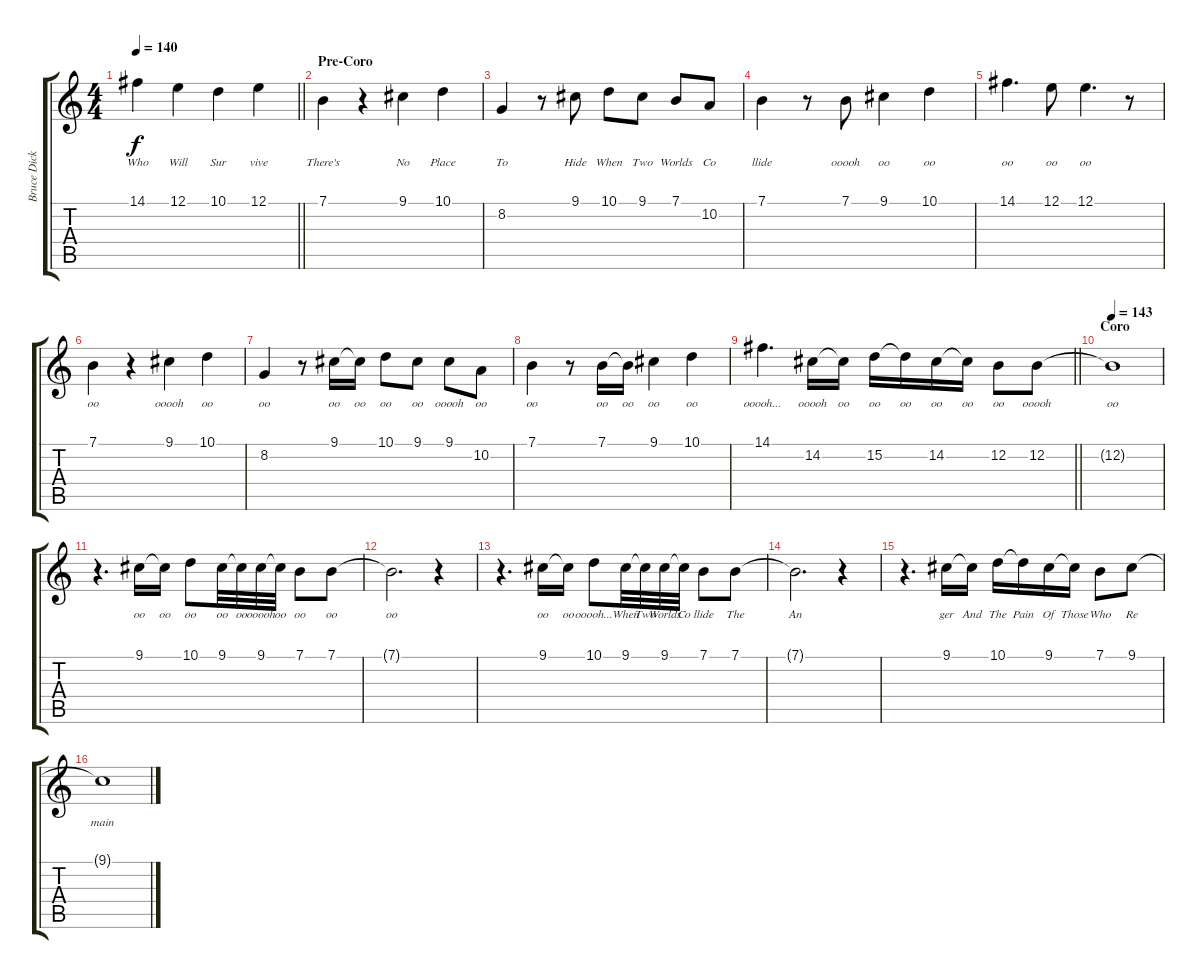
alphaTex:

\track ("Bruce Dickinson" "Bruce Dick") {instrument lead2sawtooth}
\staff {score tabs}
\tuning (E4 B3 G3 D3 A2 E2) {hide}
\ts (4 4)
\tempo 140
\clef g2
\barLineRight lightlight
\ks c
14.1.4{lyrics (0 "Who") lyrics (1 "") lyrics (2 "") lyrics (3 "") lyrics (4 "") dy f} 12.1.4{lyrics (0 "Will") lyrics (1 "") lyrics (2 "") lyrics (3 "") lyrics (4 "")} 10.1.4{lyrics (0 "Sur") lyrics (1 "") lyrics (2 "") lyrics (3 "") lyrics (4 "")} 12.1.4{lyrics (0 "vive") lyrics (1 "") lyrics (2 "") lyrics (3 "") lyrics (4 "")} |
\section ("" "Pre-Coro")
7.1.4{lyrics (0 "There's") lyrics (1 "") lyrics (2 "") lyrics (3 "") lyrics (4 "")} r.4 9.1.4{lyrics (0 "No") lyrics (1 "") lyrics (2 "") lyrics (3 "") lyrics (4 "")} 10.1.4{lyrics (0 "Place") lyrics (1 "") lyrics (2 "") lyrics (3 "") lyrics (4 "")} |
8.2.4{lyrics (0 "To") lyrics (1 "") lyrics (2 "") lyrics (3 "") lyrics (4 "")} r.8 9.1.8{lyrics (0 "Hide") lyrics (1 "") lyrics (2 "") lyrics (3 "") lyrics (4 "")} 10.1.8{lyrics (0 "When") lyrics (1 "") lyrics (2 "") lyrics (3 "") lyrics (4 "")} 9.1.8{lyrics (0 "Two") lyrics (1 "") lyrics (2 "") lyrics (3 "") lyrics (4 "")} 7.1.8{lyrics (0 "Worlds") lyrics (1 "") lyrics (2 "") lyrics (3 "") lyrics (4 "")} 10.2.8{lyrics (0 "Co") lyrics (1 "") lyrics (2 "") lyrics (3 "") lyrics (4 "")} |
7.1.4{lyrics (0 "llide") lyrics (1 "") lyrics (2 "") lyrics (3 "") lyrics (4 "")} r.8 7.1.8{lyrics (0 "ooooh") lyrics (1 "") lyrics (2 "") lyrics (3 "") lyrics (4 "")} 9.1.4{lyrics (0 "oo") lyrics (1 "") lyrics (2 "") lyrics (3 "") lyrics (4 "")} 10.1.4{lyrics (0 "oo") lyrics (1 "") lyrics (2 "") lyrics (3 "") lyrics (4 "")} |
14.1.4{d lyrics (0 "oo") lyrics (1 "") lyrics (2 "") lyrics (3 "") lyrics (4 "")} 12.1.8{lyrics (0 "oo") lyrics (1 "") lyrics (2 "") lyrics (3 "") lyrics (4 "")} 12.1.4{d lyrics (0 "oo") lyrics (1 "") lyrics (2 "") lyrics (3 "") lyrics (4 "")} r.8 |
7.1.4{lyrics (0 "oo") lyrics (1 "") lyrics (2 "") lyrics (3 "") lyrics (4 "")} r.4 9.1.4{lyrics (0 "ooooh") lyrics (1 "") lyrics (2 "") lyrics (3 "") lyrics (4 "")} 10.1.4{lyrics (0 "oo") lyrics (1 "") lyrics (2 "") lyrics (3 "") lyrics (4 "")} |
8.2.4{lyrics (0 "oo") lyrics (1 "") lyrics (2 "") lyrics (3 "") lyrics (4 "")} r.8 9.1.16{lyrics (0 "oo") lyrics (1 "") lyrics (2 "") lyrics (3 "") lyrics (4 "")} 9.1{t}.16{lyrics (0 "oo") lyrics (1 "") lyrics (2 "") lyrics (3 "") lyrics (4 "")} 10.1.8{lyrics (0 "oo") lyrics (1 "") lyrics (2 "") lyrics (3 "") lyrics (4 "")} 9.1.8{lyrics (0 "oo") lyrics (1 "") lyrics (2 "") lyrics (3 "") lyrics (4 "")} 9.1.8{lyrics (0 "ooooh") lyrics (1 "") lyrics (2 "") lyrics (3 "") lyrics (4 "")} 10.2.8{lyrics (0 "oo") lyrics (1 "") lyrics (2 "") lyrics (3 "") lyrics (4 "")} |
7.1.4{lyrics (0 "oo") lyrics (1 "") lyrics (2 "") lyrics (3 "") lyrics (4 "")} r.8 7.1.16{lyrics (0 "oo") lyrics (1 "") lyrics (2 "") lyrics (3 "") lyrics (4 "")} 7.1{t}.16{lyrics (0 "oo") lyrics (1 "") lyrics (2 "") lyrics (3 "") lyrics (4 "")} 9.1.4{lyrics (0 "oo") lyrics (1 "") lyrics (2 "") lyrics (3 "") lyrics (4 "")} 10.1.4{lyrics (0 "oo") lyrics (1 "") lyrics (2 "") lyrics (3 "") lyrics (4 "")} |
\barLineRight lightlight
14.1.4{d lyrics (0 "ooooh...") lyrics (1 "") lyrics (2 "") lyrics (3 "") lyrics (4 "")} 14.2.16{lyrics (0 "ooooh") lyrics (1 "") lyrics (2 "") lyrics (3 "") lyrics (4 "")} 14.2{t}.16{lyrics (0 "oo") lyrics (1 "") lyrics (2 "") lyrics (3 "") lyrics (4 "")} 15.2.16{lyrics (0 "oo") lyrics (1 "") lyrics (2 "") lyrics (3 "") lyrics (4 "")} 15.2{t}.16{lyrics (0 "oo") lyrics (1 "") lyrics (2 "") lyrics (3 "") lyrics (4 "")} 14.2.16{lyrics (0 "oo") lyrics (1 "") lyrics (2 "") lyrics (3 "") lyrics (4 "")} 14.2{t}.16{lyrics (0 "oo") lyrics (1 "") lyrics (2 "") lyrics (3 "") lyrics (4 "")} 12.2.8{lyrics (0 "oo") lyrics (1 "") lyrics (2 "") lyrics (3 "") lyrics (4 "")} 12.2.8{lyrics (0 "ooooh") lyrics (1 "") lyrics (2 "") lyrics (3 "") lyrics (4 "")} |
\section ("" "Coro")
\tempo 143
12.2{t}.1{lyrics (0 "oo") lyrics (1 "") lyrics (2 "") lyrics (3 "") lyrics (4 "")} |
r.4{d} 9.1.16{lyrics (0 "oo") lyrics (1 "") lyrics (2 "") lyrics (3 "") lyrics (4 "")} 9.1{t}.16{lyrics (0 "oo") lyrics (1 "") lyrics (2 "") lyrics (3 "") lyrics (4 "")} 10.1.8{lyrics (0 "oo") lyrics (1 "") lyrics (2 "") lyrics (3 "") lyrics (4 "")} 9.1.32{lyrics (0 "oo") lyrics (1 "") lyrics (2 "") lyrics (3 "") lyrics (4 "")} 9.1{t}.32{lyrics (0 "oo") lyrics (1 "") lyrics (2 "") lyrics (3 "") lyrics (4 "")} 9.1.32{lyrics (0 "ooooh") lyrics (1 "") lyrics (2 "") lyrics (3 "") lyrics (4 "")} 9.1{t}.32{lyrics (0 "oo") lyrics (1 "") lyrics (2 "") lyrics (3 "") lyrics (4 "")} 7.1.8{lyrics (0 "oo") lyrics (1 "") lyrics (2 "") lyrics (3 "") lyrics (4 "")} 7.1.8{lyrics (0 "oo") lyrics (1 "") lyrics (2 "") lyrics (3 "") lyrics (4 "")} |
7.1{t}.2{d lyrics (0 "oo") lyrics (1 "") lyrics (2 "") lyrics (3 "") lyrics (4 "")} r.4 |
r.4{d} 9.1.16{lyrics (0 "oo") lyrics (1 "") lyrics (2 "") lyrics (3 "") lyrics (4 "")} 9.1{t}.16{lyrics (0 "oo") lyrics (1 "") lyrics (2 "") lyrics (3 "") lyrics (4 "")} 10.1.8{lyrics (0 "ooooh...") lyrics (1 "") lyrics (2 "") lyrics (3 "") lyrics (4 "")} 9.1.32{lyrics (0 "When") lyrics (1 "") lyrics (2 "") lyrics (3 "") lyrics (4 "")} 9.1{t}.32{lyrics (0 "Two") lyrics (1 "") lyrics (2 "") lyrics (3 "") lyrics (4 "")} 9.1.32{lyrics (0 "Worlds") lyrics (1 "") lyrics (2 "") lyrics (3 "") lyrics (4 "")} 9.1{t}.32{lyrics (0 "Co") lyrics (1 "") lyrics (2 "") lyrics (3 "") lyrics (4 "")} 7.1.8{lyrics (0 "llide") lyrics (1 "") lyrics (2 "") lyrics (3 "") lyrics (4 "")} 7.1.8{lyrics (0 "The") lyrics (1 "") lyrics (2 "") lyrics (3 "") lyrics (4 "")} |
7.1{t}.2{d lyrics (0 "An") lyrics (1 "") lyrics (2 "") lyrics (3 "") lyrics (4 "")} r.4 |
r.4{d} 9.1.16{lyrics (0 "ger") lyrics (1 "") lyrics (2 "") lyrics (3 "") lyrics (4 "")} 9.1{t}.16{lyrics (0 "And") lyrics (1 "") lyrics (2 "") lyrics (3 "") lyrics (4 "")} 10.1.16{lyrics (0 "The") lyrics (1 "") lyrics (2 "") lyrics (3 "") lyrics (4 "")} 10.1{t}.16{lyrics (0 "Pain") lyrics (1 "") lyrics (2 "") lyrics (3 "") lyrics (4 "")} 9.1.16{lyrics (0 "Of") lyrics (1 "") lyrics (2 "") lyrics (3 "") lyrics (4 "")} 9.1{t}.16{lyrics (0 "Those") lyrics (1 "") lyrics (2 "") lyrics (3 "") lyrics (4 "")} 7.1.8{lyrics (0 "Who") lyrics (1 "") lyrics (2 "") lyrics (3 "") lyrics (4 "")} 9.1.8{lyrics (0 "Re") lyrics (1 "") lyrics (2 "") lyrics (3 "") lyrics (4 "")} |
9.1{t}.1{lyrics (0 "main") lyrics (1 "") lyrics (2 "") lyrics (3 "") lyrics (4 "")}
